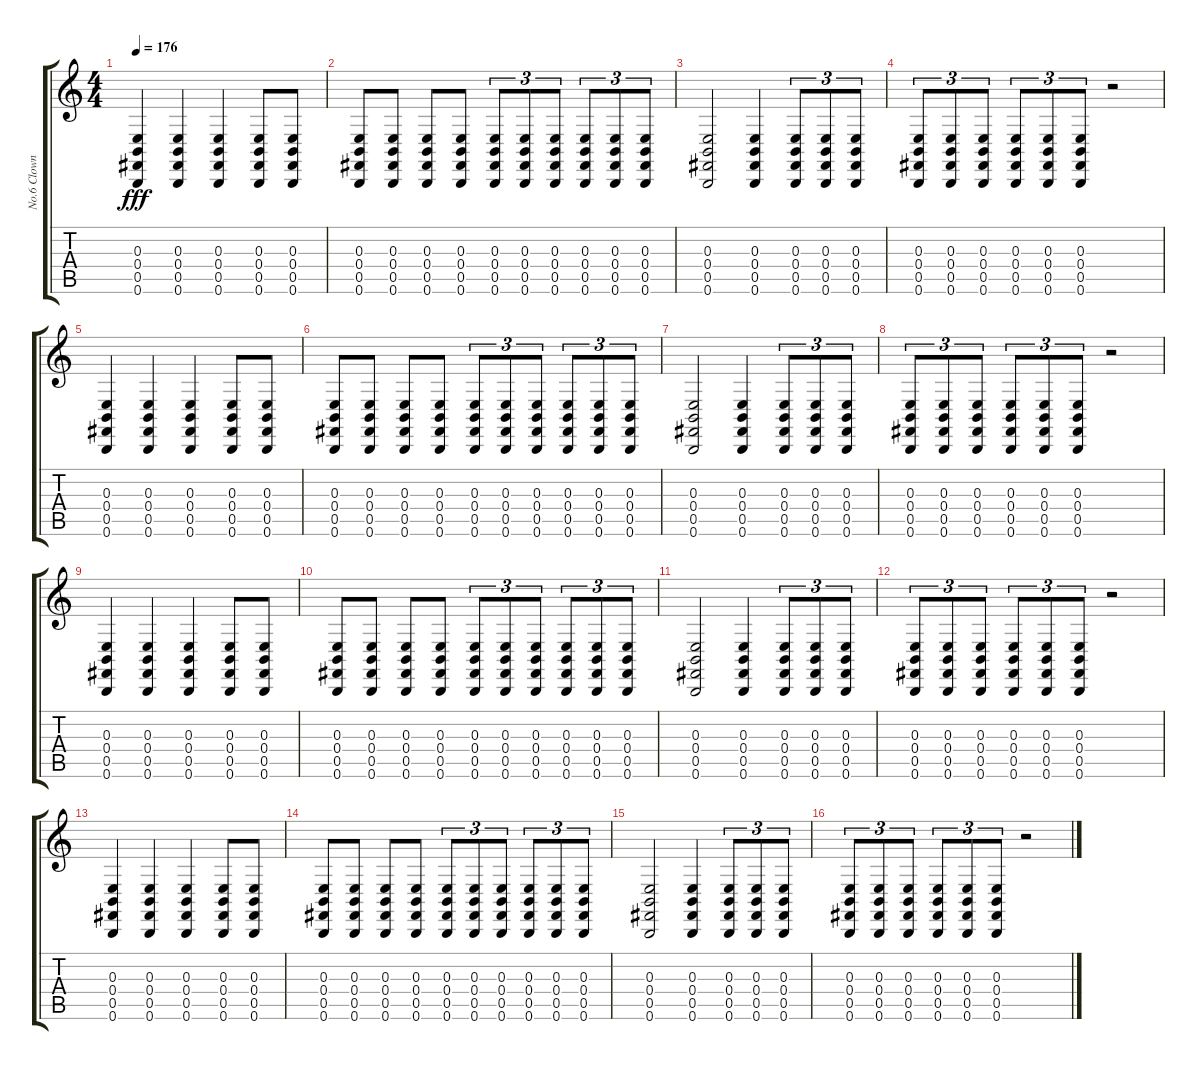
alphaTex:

\track ("No.6 Clown" "No.6 Clown") {instrument melodictom}
\staff {score tabs}
\tuning (Db4 Ab3 E3 B2 Gb2 B1) {hide}
\ts (4 4)
\tempo 176
\clef g2
\ks c
(0.3 0.4 0.5 0.6).4{dy fff} (0.3 0.4 0.5 0.6).4 (0.3 0.4 0.5 0.6).4 (0.3 0.4 0.5 0.6).8 (0.3 0.4 0.5 0.6).8 |
(0.3 0.4 0.5 0.6).8 (0.3 0.4 0.5 0.6).8 (0.3 0.4 0.5 0.6).8 (0.3 0.4 0.5 0.6).8 (0.3 0.4 0.5 0.6).8{tu (3 2)} (0.3 0.4 0.5 0.6).8{tu (3 2)} (0.3 0.4 0.5 0.6).8{tu (3 2)} (0.3 0.4 0.5 0.6).8{tu (3 2)} (0.3 0.4 0.5 0.6).8{tu (3 2)} (0.3 0.4 0.5 0.6).8{tu (3 2)} |
(0.3 0.4 0.5 0.6).2 (0.3 0.4 0.5 0.6).4 (0.3 0.4 0.5 0.6).8{tu (3 2)} (0.3 0.4 0.5 0.6).8{tu (3 2)} (0.3 0.4 0.5 0.6).8{tu (3 2)} |
(0.3 0.4 0.5 0.6).8{tu (3 2)} (0.3 0.4 0.5 0.6).8{tu (3 2)} (0.3 0.4 0.5 0.6).8{tu (3 2)} (0.3 0.4 0.5 0.6).8{tu (3 2)} (0.3 0.4 0.5 0.6).8{tu (3 2)} (0.3 0.4 0.5 0.6).8{tu (3 2)} r.2 |
(0.3 0.4 0.5 0.6).4 (0.3 0.4 0.5 0.6).4 (0.3 0.4 0.5 0.6).4 (0.3 0.4 0.5 0.6).8 (0.3 0.4 0.5 0.6).8 |
(0.3 0.4 0.5 0.6).8 (0.3 0.4 0.5 0.6).8 (0.3 0.4 0.5 0.6).8 (0.3 0.4 0.5 0.6).8 (0.3 0.4 0.5 0.6).8{tu (3 2)} (0.3 0.4 0.5 0.6).8{tu (3 2)} (0.3 0.4 0.5 0.6).8{tu (3 2)} (0.3 0.4 0.5 0.6).8{tu (3 2)} (0.3 0.4 0.5 0.6).8{tu (3 2)} (0.3 0.4 0.5 0.6).8{tu (3 2)} |
(0.3 0.4 0.5 0.6).2 (0.3 0.4 0.5 0.6).4 (0.3 0.4 0.5 0.6).8{tu (3 2)} (0.3 0.4 0.5 0.6).8{tu (3 2)} (0.3 0.4 0.5 0.6).8{tu (3 2)} |
(0.3 0.4 0.5 0.6).8{tu (3 2)} (0.3 0.4 0.5 0.6).8{tu (3 2)} (0.3 0.4 0.5 0.6).8{tu (3 2)} (0.3 0.4 0.5 0.6).8{tu (3 2)} (0.3 0.4 0.5 0.6).8{tu (3 2)} (0.3 0.4 0.5 0.6).8{tu (3 2)} r.2 |
(0.3 0.4 0.5 0.6).4 (0.3 0.4 0.5 0.6).4 (0.3 0.4 0.5 0.6).4 (0.3 0.4 0.5 0.6).8 (0.3 0.4 0.5 0.6).8 |
(0.3 0.4 0.5 0.6).8 (0.3 0.4 0.5 0.6).8 (0.3 0.4 0.5 0.6).8 (0.3 0.4 0.5 0.6).8 (0.3 0.4 0.5 0.6).8{tu (3 2)} (0.3 0.4 0.5 0.6).8{tu (3 2)} (0.3 0.4 0.5 0.6).8{tu (3 2)} (0.3 0.4 0.5 0.6).8{tu (3 2)} (0.3 0.4 0.5 0.6).8{tu (3 2)} (0.3 0.4 0.5 0.6).8{tu (3 2)} |
(0.3 0.4 0.5 0.6).2 (0.3 0.4 0.5 0.6).4 (0.3 0.4 0.5 0.6).8{tu (3 2)} (0.3 0.4 0.5 0.6).8{tu (3 2)} (0.3 0.4 0.5 0.6).8{tu (3 2)} |
(0.3 0.4 0.5 0.6).8{tu (3 2)} (0.3 0.4 0.5 0.6).8{tu (3 2)} (0.3 0.4 0.5 0.6).8{tu (3 2)} (0.3 0.4 0.5 0.6).8{tu (3 2)} (0.3 0.4 0.5 0.6).8{tu (3 2)} (0.3 0.4 0.5 0.6).8{tu (3 2)} r.2 |
(0.3 0.4 0.5 0.6).4 (0.3 0.4 0.5 0.6).4 (0.3 0.4 0.5 0.6).4 (0.3 0.4 0.5 0.6).8 (0.3 0.4 0.5 0.6).8 |
(0.3 0.4 0.5 0.6).8 (0.3 0.4 0.5 0.6).8 (0.3 0.4 0.5 0.6).8 (0.3 0.4 0.5 0.6).8 (0.3 0.4 0.5 0.6).8{tu (3 2)} (0.3 0.4 0.5 0.6).8{tu (3 2)} (0.3 0.4 0.5 0.6).8{tu (3 2)} (0.3 0.4 0.5 0.6).8{tu (3 2)} (0.3 0.4 0.5 0.6).8{tu (3 2)} (0.3 0.4 0.5 0.6).8{tu (3 2)} |
(0.3 0.4 0.5 0.6).2 (0.3 0.4 0.5 0.6).4 (0.3 0.4 0.5 0.6).8{tu (3 2)} (0.3 0.4 0.5 0.6).8{tu (3 2)} (0.3 0.4 0.5 0.6).8{tu (3 2)} |
(0.3 0.4 0.5 0.6).8{tu (3 2)} (0.3 0.4 0.5 0.6).8{tu (3 2)} (0.3 0.4 0.5 0.6).8{tu (3 2)} (0.3 0.4 0.5 0.6).8{tu (3 2)} (0.3 0.4 0.5 0.6).8{tu (3 2)} (0.3 0.4 0.5 0.6).8{tu (3 2)} r.2
